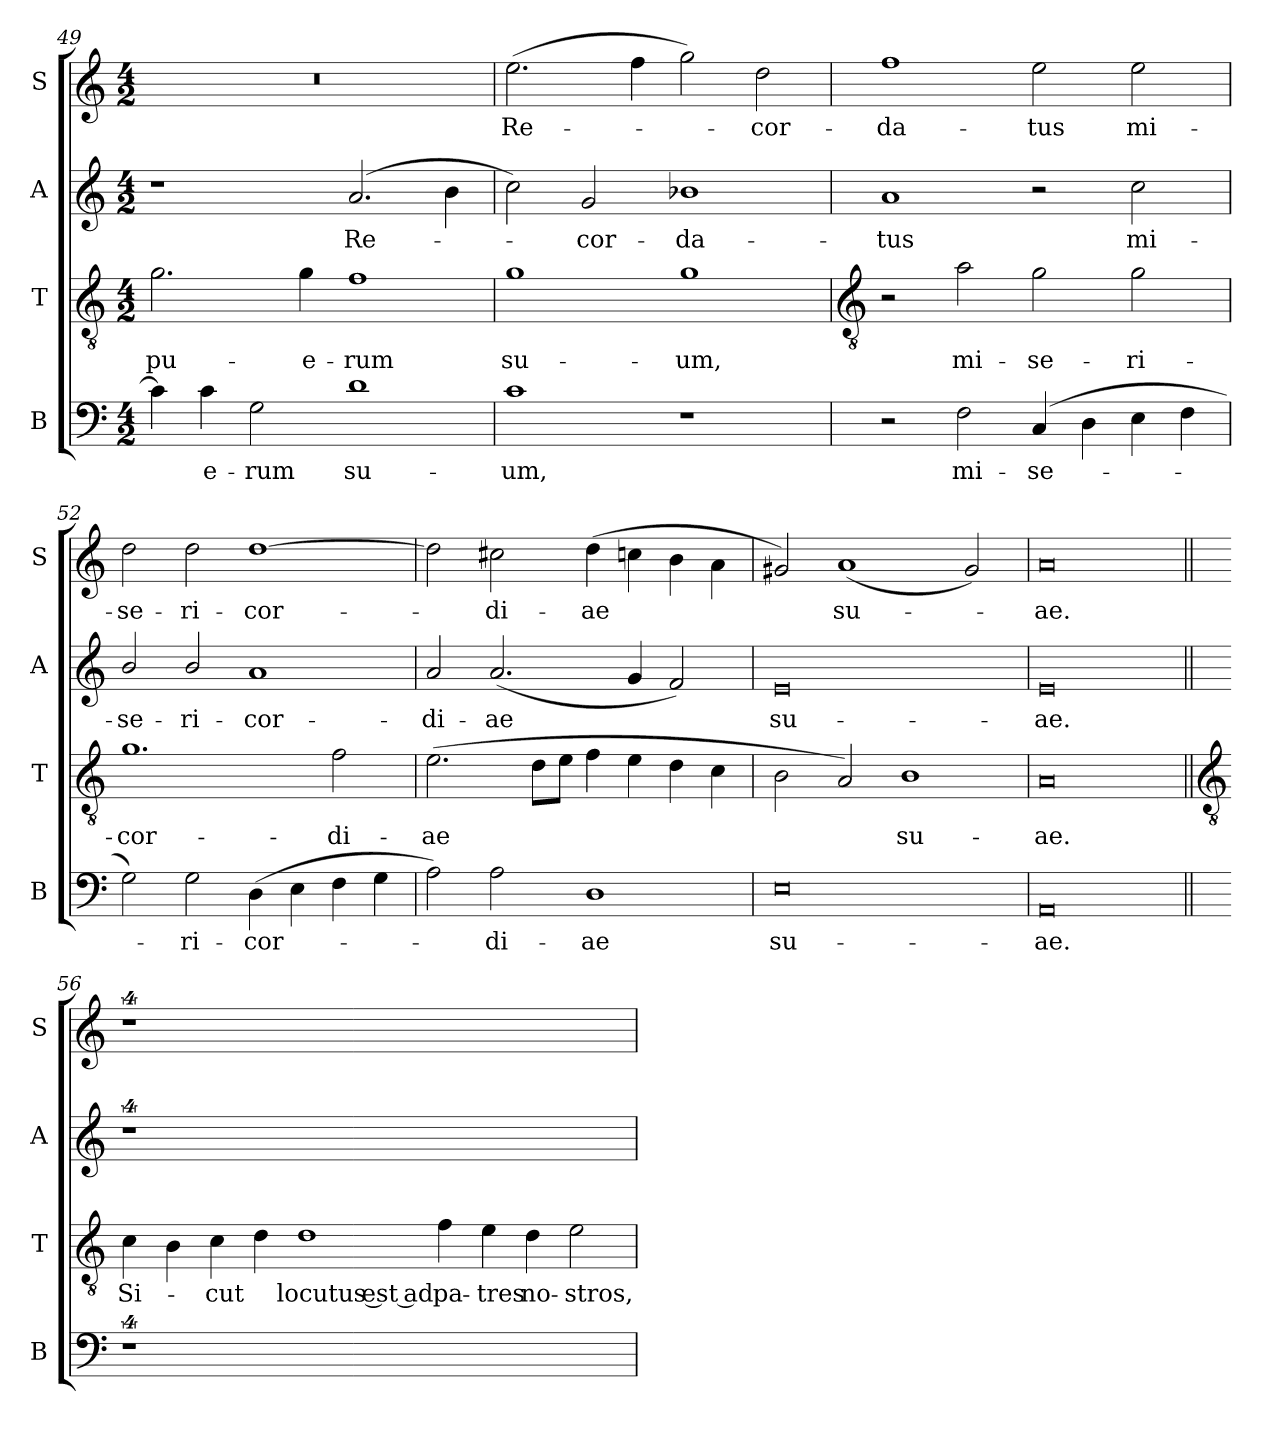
**kern	**text	**kern	**text	**kern	**text	**kern	**text
*part4	*part4	*part3	*part3	*part2	*part2	*part1	*part1
*staff4	*staff4	*staff3	*staff3	*staff2	*staff2	*staff1	*staff1
*I"B	*	*I"T	*	*I"A	*	*I"S	*
*I'B	*	*I'T	*	*I'A	*	*I'S	*
*clefF4	*	*clefGv2	*	*clefG2	*	*clefG2	*
*k[]	*	*k[]	*	*k[]	*	*k[]	*
*C:	*	*C:	*	*C:	*	*C:	*
*M4/2	*	*M4/2	*	*M4/2	*	*M4/2	*
=49	=49	=49	=49	=49	=49	=49	=49
!	!	!	!LO:LY:b	!	!	!	!
4c]	.	2.g	pu-	1r	.	0r	.
!	!LO:LY:b	!	!	!	!	!	!
4c	e-	.	.	.	.	.	.
!	!LO:LY:b	!	!	!	!	!	!
2G	-rum	.	.	.	.	.	.
!	!	!	!LO:LY:b	!	!	!	!
.	.	4g	-e-	.	.	.	.
!	!LO:LY:b	!	!LO:LY:b	!	!LO:LY:b	!	!
1d	su-	1f	-rum	(>2.a	Re-	.	.
.	.	.	.	4b	.	.	.
=50	=50	=50	=50	=50	=50	=50	=50
!	!LO:LY:b	!	!LO:LY:b	!	!	!	!LO:LY:b
1c	-um,	1g	su-	2cc)	.	(>2.ee	Re-
!	!	!	!	!	!LO:LY:b	!	!
.	.	.	.	2g	cor-	.	.
.	.	.	.	.	.	4ff	.
!	!	!	!LO:LY:b	!	!LO:LY:b	!	!
1r	.	1g	-um,	1b-X	-da-	2gg)	.
!	!	!	!	!	!	!	!LO:LY:b
.	.	.	.	.	.	2dd	cor-
!!LO:LB:g=z
=51	=51	=51	=51	=51	=51	=51	=51
*	*	*clefGv2	*	*	*	*	*
!	!	!	!	!	!LO:LY:b	!	!LO:LY:b
2r	.	2r	.	1a	-tus	1ff	-da-
!	!LO:LY:b	!	!LO:LY:b	!	!	!	!
2F	mi-	2a	mi-	.	.	.	.
!	!LO:LY:b	!	!LO:LY:b	!	!	!	!LO:LY:b
(>4C	-se-	2g	-se-	2r	.	2ee	-tus
4D	.	.	.	.	.	.	.
!	!	!	!LO:LY:b	!	!LO:LY:b	!	!LO:LY:b
4E	.	2g	-ri-	2cc	mi-	2ee	mi-
4F	.	.	.	.	.	.	.
=52	=52	=52	=52	=52	=52	=52	=52
!	!	!	!LO:LY:b	!	!LO:LY:b	!	!LO:LY:b
2G)	.	1.g	-cor-	2b/	-se-	2dd	-se-
!	!LO:LY:b	!	!	!	!LO:LY:b	!	!LO:LY:b
2G	ri-	.	.	2b/	-ri-	2dd	-ri-
!	!LO:LY:b	!	!	!	!LO:LY:b	!	!LO:LY:b
(>4D	-cor-	.	.	1a	-cor-	[1dd	-cor-
4E	.	.	.	.	.	.	.
!	!	!	!LO:LY:b	!	!	!	!
4F	.	2f	-di-	.	.	.	.
4G	.	.	.	.	.	.	.
=53	=53	=53	=53	=53	=53	=53	=53
!	!	!	!LO:LY:b	!	!LO:LY:b	!	!
2A)	.	(>2.e	-ae	2a	-di-	2dd]	.
!	!LO:LY:b	!	!	!	!LO:LY:b	!	!LO:LY:b
2A	di-	.	.	(<2.a	-ae	2cc#X	di-
.	.	8dL	.	.	.	.	.
.	.	8eJ	.	.	.	.	.
!	!LO:LY:b	!	!	!	!	!	!LO:LY:b
1D	-ae	4f	.	.	.	(>4dd	-ae
.	.	4e	.	4g	.	4cc	.
.	.	4d	.	2f)	.	4b	.
.	.	4c	.	.	.	4a\	.
=54	=54	=54	=54	=54	=54	=54	=54
!	!LO:LY:b	!	!	!	!LO:LY:b	!	!
0E	su-	2B	.	0e	su-	2g#X)	.
!	!	!	!	!	!	!	!LO:LY:b
.	.	2A/)	.	.	.	(<1a	su-
!	!	!	!LO:LY:b	!	!	!	!
.	.	1B	su-	.	.	.	.
.	.	.	.	.	.	2g#)	.
=55	=55	=55	=55	=55	=55	=55	=55
!	!LO:LY:b	!	!LO:LY:b	!	!LO:LY:b	!	!LO:LY:b
0AA	-ae.	0A	-ae.	0e	-ae.	0a	ae.
!!LO:LB:g=z
=56||	=56||	=56||	=56||	=56||	=56||	=56||	=56||
*	*	*clefGv2	*	*	*	*	*
!	!	!	!LO:LY:b	!	!	!	!
4%13r	.	4c	Si-	4%13r	.	4%13r	.
.	.	4B	.	.	.	.	.
!	!	!	!LO:LY:b	!	!	!	!
.	.	4c	cut	.	.	.	.
.	.	4d	.	.	.	.	.
!	!	!	!LO:LY:b	!	!	!	!
.	.	1d	locutus est ad	.	.	.	.
!	!	!	!LO:LY:b	!	!	!	!
.	.	4f	pa-	.	.	.	.
!	!	!	!LO:LY:b	!	!	!	!
.	.	4e	-tres	.	.	.	.
!	!	!	!LO:LY:b	!	!	!	!
.	.	4d	no-	.	.	.	.
!	!	!	!LO:LY:b	!	!	!	!
.	.	2e	-stros,	.	.	.	.
=	=	=	=	=	=	=	=
*-	*-	*-	*-	*-	*-	*-	*-
